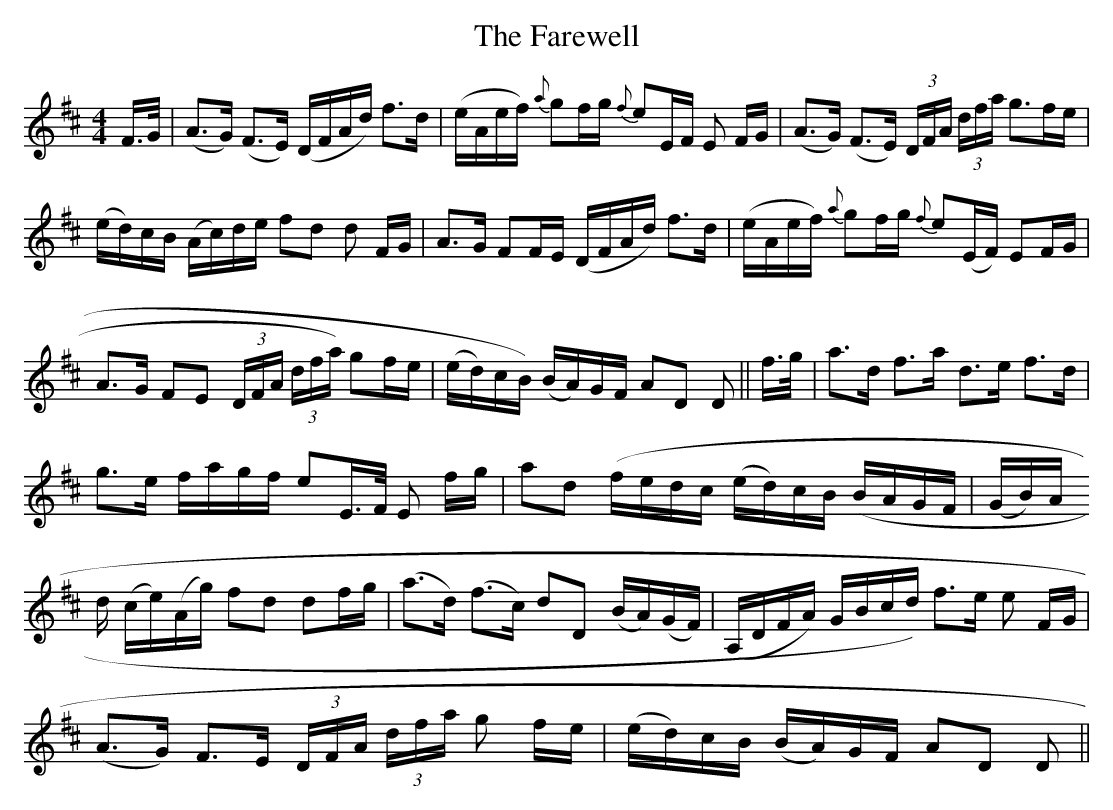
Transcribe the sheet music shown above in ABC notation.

X:1
T:The Farewell
M:4/4
L:1/16
K:D
F>G|(A3G) (F3E) (DFAd) f3d|(eAef) {a}g2fg {f}e2EF E2 FG|(A3G) (F3E) (3DFA (3dfa g3fe|
(ed)cB (Ac)de f2d2 d2 FG|A3G F2FE (DFAd) f3d|(eAef) {a}g2fg {f}e2(EF) E2FG|
A3G F2E2 (3DFA (3dfa) g2fe|(ed)cB) (BA)GF A2D2 D2||f>g|a3d f3a d3e f3d|
g3e fagf e2E>F E2 fg|a2d2 (fedc (ed)cB (BAGF|(GB)A
d (ce)(Ag) f2d2 d2fg|(a3d) (f3c) d2D2 (BA)(GF)|(A,DFA) GBcd) f3e e2 FG|
(A3G) F3E (3DFA (3dfa g2 fe|(ed)cB (BA)GF A2D2 D2||
